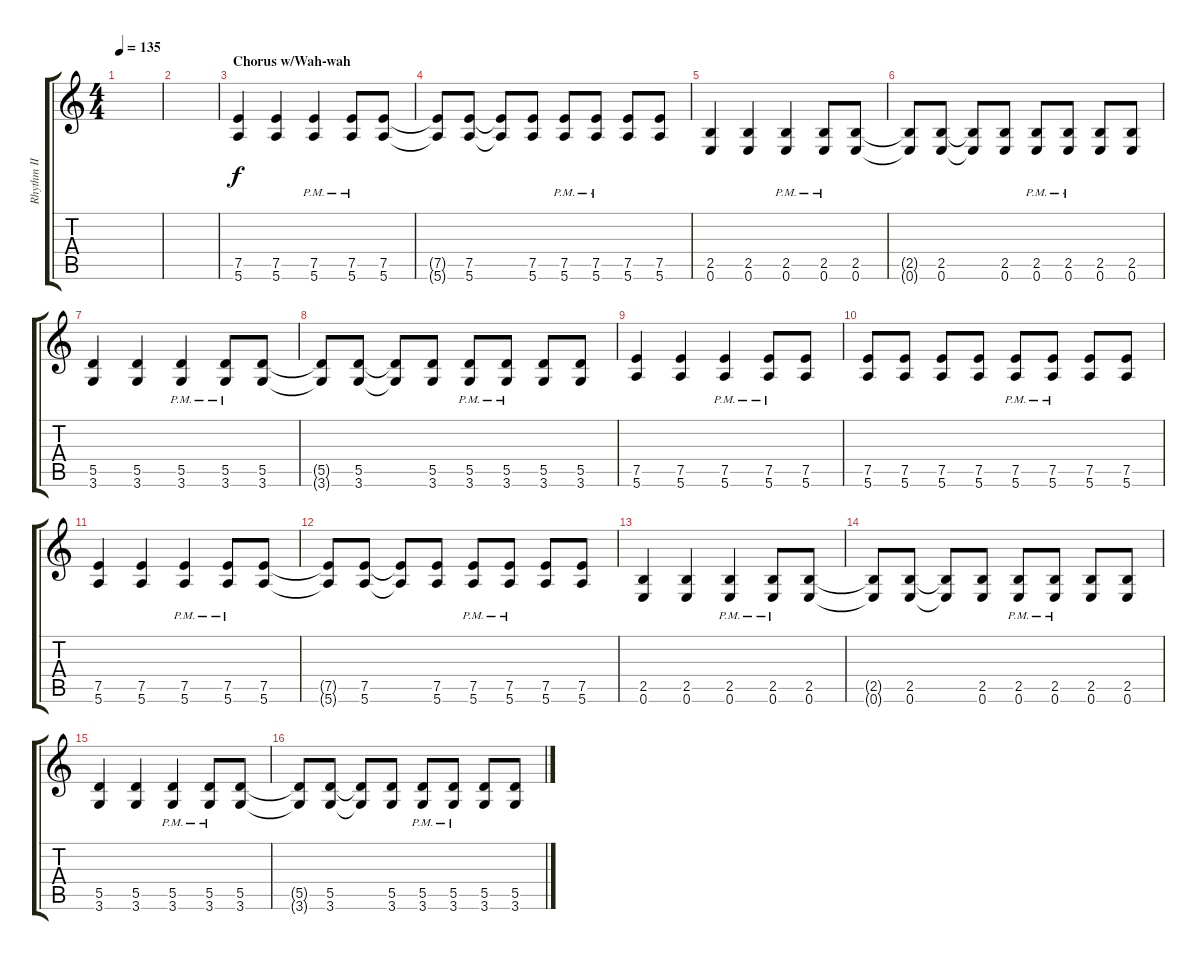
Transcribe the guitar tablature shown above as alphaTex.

\track ("Rhythm II" "Rhythm II") {instrument distortionguitar}
\staff {score tabs}
\tuning (E4 B3 G3 D3 A2 E2) {hide}
\ts (4 4)
\tempo 135
\clef g2
\ks c
|
|
\section ("" "Chorus w/Wah-wah")
(7.5 5.6).4 (7.5 5.6).4 (7.5{pm} 5.6{pm}).4 (7.5{pm} 5.6{pm}).8 (7.5 5.6).8 |
(7.5{t} 5.6{t}).8 (7.5 5.6).8 (7.5{t} 5.6{t}).8 (7.5 5.6).8 (7.5{pm} 5.6{pm}).8 (7.5{pm} 5.6{pm}).8 (7.5 5.6).8 (7.5 5.6).8 |
(2.5 0.6).4 (2.5 0.6).4 (2.5{pm} 0.6{pm}).4 (2.5{pm} 0.6{pm}).8 (2.5 0.6).8 |
(2.5{t} 0.6{t}).8 (2.5 0.6).8 (2.5{t} 0.6{t}).8 (2.5 0.6).8 (2.5{pm} 0.6{pm}).8 (2.5{pm} 0.6{pm}).8 (2.5 0.6).8 (2.5 0.6).8 |
(5.5 3.6).4 (5.5 3.6).4 (5.5{pm} 3.6{pm}).4 (5.5{pm} 3.6{pm}).8 (5.5 3.6).8 |
(5.5{t} 3.6{t}).8 (5.5 3.6).8 (5.5{t} 3.6{t}).8 (5.5 3.6).8 (5.5{pm} 3.6{pm}).8 (5.5{pm} 3.6{pm}).8 (5.5 3.6).8 (5.5 3.6).8 |
(7.5 5.6).4 (7.5 5.6).4 (7.5{pm} 5.6{pm}).4 (7.5{pm} 5.6{pm}).8 (7.5 5.6).8 |
(7.5 5.6).8 (7.5 5.6).8 (7.5 5.6).8 (7.5 5.6).8 (7.5{pm} 5.6{pm}).8 (7.5{pm} 5.6{pm}).8 (7.5 5.6).8 (7.5 5.6).8 |
(7.5 5.6).4 (7.5 5.6).4 (7.5{pm} 5.6{pm}).4 (7.5{pm} 5.6{pm}).8 (7.5 5.6).8 |
(7.5{t} 5.6{t}).8 (7.5 5.6).8 (7.5{t} 5.6{t}).8 (7.5 5.6).8 (7.5{pm} 5.6{pm}).8 (7.5{pm} 5.6{pm}).8 (7.5 5.6).8 (7.5 5.6).8 |
(2.5 0.6).4 (2.5 0.6).4 (2.5{pm} 0.6{pm}).4 (2.5{pm} 0.6{pm}).8 (2.5 0.6).8 |
(2.5{t} 0.6{t}).8 (2.5 0.6).8 (2.5{t} 0.6{t}).8 (2.5 0.6).8 (2.5{pm} 0.6{pm}).8 (2.5{pm} 0.6{pm}).8 (2.5 0.6).8 (2.5 0.6).8 |
(5.5 3.6).4 (5.5 3.6).4 (5.5{pm} 3.6{pm}).4 (5.5{pm} 3.6{pm}).8 (5.5 3.6).8 |
(5.5{t} 3.6{t}).8 (5.5 3.6).8 (5.5{t} 3.6{t}).8 (5.5 3.6).8 (5.5{pm} 3.6{pm}).8 (5.5{pm} 3.6{pm}).8 (5.5 3.6).8 (5.5 3.6).8
